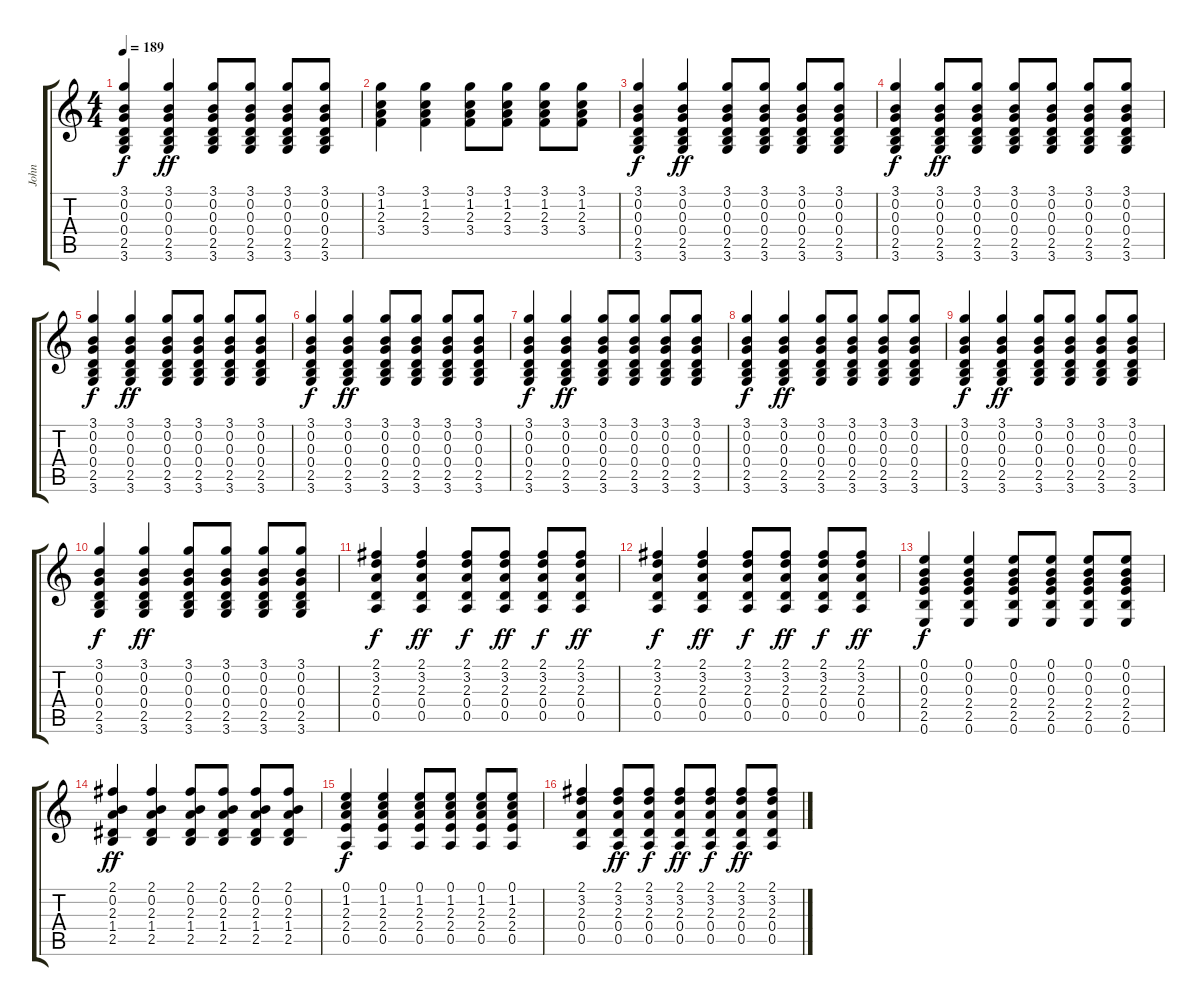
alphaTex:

\track ("John" "John") {instrument acousticguitarsteel}
\staff {score tabs}
\tuning (E4 B3 G3 D3 A2 E2) {hide}
\ts (4 4)
\tempo 189
\clef g2
\ks c
(3.1 0.2 0.3 0.4 2.5 3.6).4{dy f} (3.1 0.2 0.3 0.4 2.5 3.6).4{dy ff} (3.1 0.2 0.3 0.4 2.5 3.6).8 (3.1 0.2 0.3 0.4 2.5 3.6).8 (3.1 0.2 0.3 0.4 2.5 3.6).8 (3.1 0.2 0.3 0.4 2.5 3.6).8 |
(3.1 1.2 2.3 3.4).4 (3.1 1.2 2.3 3.4).4 (3.1 1.2 2.3 3.4).8 (3.1 1.2 2.3 3.4).8 (3.1 1.2 2.3 3.4).8 (3.1 1.2 2.3 3.4).8 |
(3.1 0.2 0.3 0.4 2.5 3.6).4{dy f} (3.1 0.2 0.3 0.4 2.5 3.6).4{dy ff} (3.1 0.2 0.3 0.4 2.5 3.6).8 (3.1 0.2 0.3 0.4 2.5 3.6).8 (3.1 0.2 0.3 0.4 2.5 3.6).8 (3.1 0.2 0.3 0.4 2.5 3.6).8 |
(3.1 0.2 0.3 0.4 2.5 3.6).4{dy f} (3.1 0.2 0.3 0.4 2.5 3.6).8{dy ff} (3.1 0.2 0.3 0.4 2.5 3.6).8 (3.1 0.2 0.3 0.4 2.5 3.6).8 (3.1 0.2 0.3 0.4 2.5 3.6).8 (3.1 0.2 0.3 0.4 2.5 3.6).8 (3.1 0.2 0.3 0.4 2.5 3.6).8 |
(3.1 0.2 0.3 0.4 2.5 3.6).4{dy f} (3.1 0.2 0.3 0.4 2.5 3.6).4{dy ff} (3.1 0.2 0.3 0.4 2.5 3.6).8 (3.1 0.2 0.3 0.4 2.5 3.6).8 (3.1 0.2 0.3 0.4 2.5 3.6).8 (3.1 0.2 0.3 0.4 2.5 3.6).8 |
(3.1 0.2 0.3 0.4 2.5 3.6).4{dy f} (3.1 0.2 0.3 0.4 2.5 3.6).4{dy ff} (3.1 0.2 0.3 0.4 2.5 3.6).8 (3.1 0.2 0.3 0.4 2.5 3.6).8 (3.1 0.2 0.3 0.4 2.5 3.6).8 (3.1 0.2 0.3 0.4 2.5 3.6).8 |
(3.1 0.2 0.3 0.4 2.5 3.6).4{dy f} (3.1 0.2 0.3 0.4 2.5 3.6).4{dy ff} (3.1 0.2 0.3 0.4 2.5 3.6).8 (3.1 0.2 0.3 0.4 2.5 3.6).8 (3.1 0.2 0.3 0.4 2.5 3.6).8 (3.1 0.2 0.3 0.4 2.5 3.6).8 |
(3.1 0.2 0.3 0.4 2.5 3.6).4{dy f} (3.1 0.2 0.3 0.4 2.5 3.6).4{dy ff} (3.1 0.2 0.3 0.4 2.5 3.6).8 (3.1 0.2 0.3 0.4 2.5 3.6).8 (3.1 0.2 0.3 0.4 2.5 3.6).8 (3.1 0.2 0.3 0.4 2.5 3.6).8 |
(3.1 0.2 0.3 0.4 2.5 3.6).4{dy f} (3.1 0.2 0.3 0.4 2.5 3.6).4{dy ff} (3.1 0.2 0.3 0.4 2.5 3.6).8 (3.1 0.2 0.3 0.4 2.5 3.6).8 (3.1 0.2 0.3 0.4 2.5 3.6).8 (3.1 0.2 0.3 0.4 2.5 3.6).8 |
(3.1 0.2 0.3 0.4 2.5 3.6).4{dy f} (3.1 0.2 0.3 0.4 2.5 3.6).4{dy ff} (3.1 0.2 0.3 0.4 2.5 3.6).8 (3.1 0.2 0.3 0.4 2.5 3.6).8 (3.1 0.2 0.3 0.4 2.5 3.6).8 (3.1 0.2 0.3 0.4 2.5 3.6).8 |
(2.1 3.2 2.3 0.4 0.5).4{dy f} (2.1 3.2 2.3 0.4 0.5).4{dy ff} (2.1 3.2 2.3 0.4 0.5).8{dy f} (2.1 3.2 2.3 0.4 0.5).8{dy ff} (2.1 3.2 2.3 0.4 0.5).8{dy f} (2.1 3.2 2.3 0.4 0.5).8{dy ff} |
(2.1 3.2 2.3 0.4 0.5).4{dy f} (2.1 3.2 2.3 0.4 0.5).4{dy ff} (2.1 3.2 2.3 0.4 0.5).8{dy f} (2.1 3.2 2.3 0.4 0.5).8{dy ff} (2.1 3.2 2.3 0.4 0.5).8{dy f} (2.1 3.2 2.3 0.4 0.5).8{dy ff} |
(0.1 0.2 0.3 2.4 2.5 0.6).4{dy f} (0.1 0.2 0.3 2.4 2.5 0.6).4 (0.1 0.2 0.3 2.4 2.5 0.6).8 (0.1 0.2 0.3 2.4 2.5 0.6).8 (0.1 0.2 0.3 2.4 2.5 0.6).8 (0.1 0.2 0.3 2.4 2.5 0.6).8 |
(2.1 0.2 2.3 1.4 2.5).4{dy ff} (2.1 0.2 2.3 1.4 2.5).4 (2.1 0.2 2.3 1.4 2.5).8 (2.1 0.2 2.3 1.4 2.5).8 (2.1 0.2 2.3 1.4 2.5).8 (2.1 0.2 2.3 1.4 2.5).8 |
(0.1 1.2 2.3 2.4 0.5).4{dy f} (0.1 1.2 2.3 2.4 0.5).4 (0.1 1.2 2.3 2.4 0.5).8 (0.1 1.2 2.3 2.4 0.5).8 (0.1 1.2 2.3 2.4 0.5).8 (0.1 1.2 2.3 2.4 0.5).8 |
(2.1 3.2 2.3 0.4 0.5).4 (2.1 3.2 2.3 0.4 0.5).8{dy ff} (2.1 3.2 2.3 0.4 0.5).8{dy f} (2.1 3.2 2.3 0.4 0.5).8{dy ff} (2.1 3.2 2.3 0.4 0.5).8{dy f} (2.1 3.2 2.3 0.4 0.5).8{dy ff} (2.1 3.2 2.3 0.4 0.5).8
